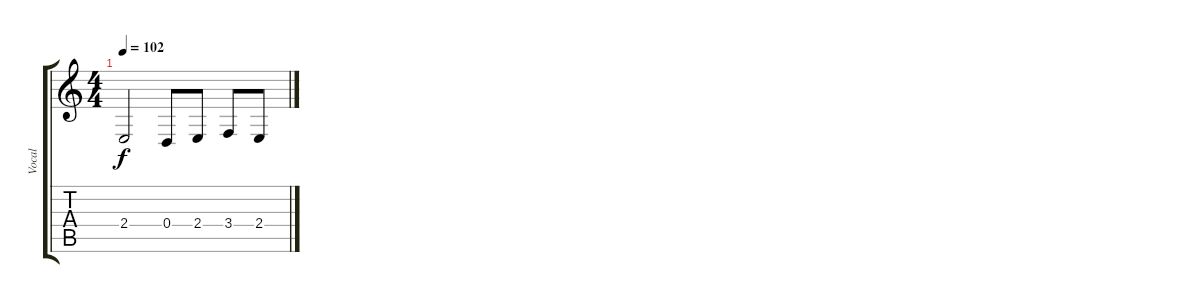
\track ("Vocal" "Vocal") {instrument altosax}
\staff {score tabs}
\tuning (E4 B3 G3 D3 A2 E2) {hide}
\ts (4 4)
\tempo 102
\clef g2
\ks c
2.4{t}.2{dy f} 0.4.8 2.4.8 3.4.8 2.4.8
